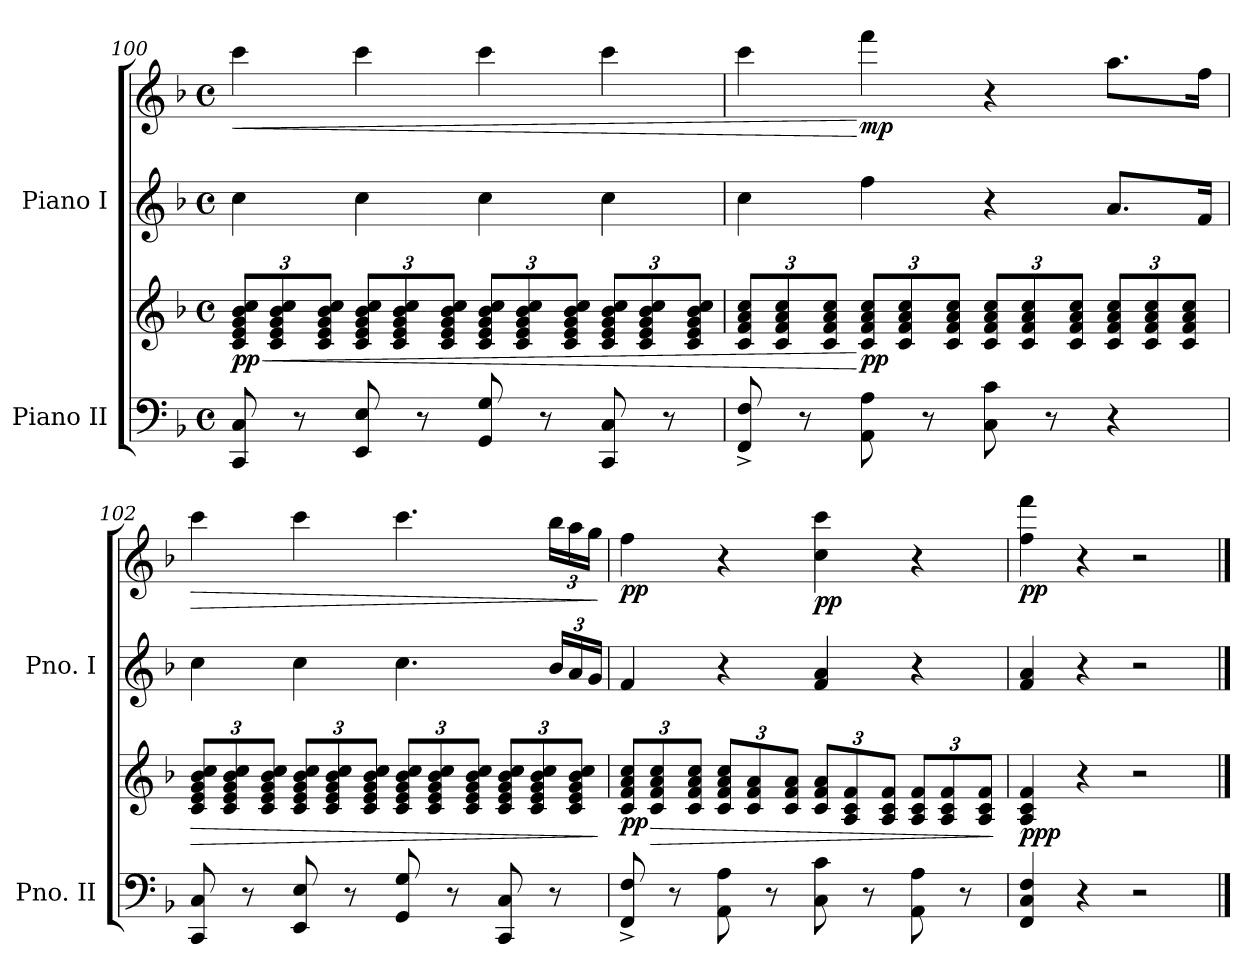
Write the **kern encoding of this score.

**kern	**kern	**dynam	**kern	**kern	**dynam
*part2	*part2	*part2	*part1	*part1	*part1
*staff4	*staff3	*staff3/4	*staff2	*staff1	*staff1/2
*I"Piano II	*	*	*I"Piano I	*	*
*I'Pno. II	*	*	*I'Pno. I	*	*
*clefF4	*clefG2	*	*clefG2	*clefG2	*
*k[b-]	*k[b-]	*	*k[b-]	*k[b-]	*
*M4/4	*M4/4	*	*M4/4	*M4/4	*
*met(c)	*met(c)	*	*met(c)	*met(c)	*
*	*Xbrackettup	*	*	*	*
=100	=100	=100	=100	=100	=100
!	!	!LO:HP:b	!	!	!LO:HP:b
!	!	!LO:DY:n=1:b	!	!	!
8CC!/ 8C!/	12c!/ 12e!/ 12g!/ 12b-!/ 12cc!/L	< pp	4cc\	4ccc\	<
.	12c!/ 12e!/ 12g!/ 12b-!/ 12cc!/	.	.	.	.
8r	.	.	.	.	.
.	12c!/ 12e!/ 12g!/ 12b-!/ 12cc!/J	.	.	.	.
8EE!/ 8E!/	12c!/ 12e!/ 12g!/ 12b-!/ 12cc!/L	.	4cc\	4ccc\	.
.	12c!/ 12e!/ 12g!/ 12b-!/ 12cc!/	.	.	.	.
8r	.	.	.	.	.
.	12c!/ 12e!/ 12g!/ 12b-!/ 12cc!/J	.	.	.	.
8GG!/ 8G!/	12c!/ 12e!/ 12g!/ 12b-!/ 12cc!/L	.	4cc\	4ccc\	.
.	12c!/ 12e!/ 12g!/ 12b-!/ 12cc!/	.	.	.	.
8r	.	.	.	.	.
.	12c!/ 12e!/ 12g!/ 12b-!/ 12cc!/J	.	.	.	.
8CC!/ 8C!/	12c!/ 12e!/ 12g!/ 12b-!/ 12cc!/L	.	4cc\	4ccc\	.
.	12c!/ 12e!/ 12g!/ 12b-!/ 12cc!/	.	.	.	.
8r	.	.	.	.	.
.	12c!/ 12e!/ 12g!/ 12b-!/ 12cc!/J	.	.	.	.
=101	=101	=101	=101	=101	=101
8FF!/^ 8F!/^	12c!/ 12f!/ 12a!/ 12cc!/L	.	4cc\	4ccc\	.
.	12c!/ 12f!/ 12a!/ 12cc!/	.	.	.	.
8r	.	.	.	.	.
.	12c!/ 12f!/ 12a!/ 12cc!/J	.	.	.	.
!	!	!LO:DY:n=1:b	!	!	!LO:DY:n=1:b
8AA!\ 8A!\	12c!/ 12f!/ 12a!/ 12cc!/L	[ pp	4ff\	4fff\	[ mp
.	12c!/ 12f!/ 12a!/ 12cc!/	.	.	.	.
8r	.	.	.	.	.
.	12c!/ 12f!/ 12a!/ 12cc!/J	.	.	.	.
8C!\ 8c!\	12c!/ 12f!/ 12a!/ 12cc!/L	.	4r	4r	.
.	12c!/ 12f!/ 12a!/ 12cc!/	.	.	.	.
8r	.	.	.	.	.
.	12c!/ 12f!/ 12a!/ 12cc!/J	.	.	.	.
4r	12c!/ 12f!/ 12a!/ 12cc!/L	.	8.a/L	8.aa\L	.
.	12c!/ 12f!/ 12a!/ 12cc!/	.	.	.	.
.	12c!/ 12f!/ 12a!/ 12cc!/J	.	.	.	.
.	.	.	16f/Jk	16ff\Jk	.
!!LO:PB:g=z
=102	=102	=102	=102	=102	=102
!	!	!LO:HP:b	!	!	!LO:HP:b
8CC!/ 8C!/	12c!/ 12e!/ 12g!/ 12b-!/ 12cc!/L	>	4cc\	4ccc\	>
.	12c!/ 12e!/ 12g!/ 12b-!/ 12cc!/	.	.	.	.
8r	.	.	.	.	.
.	12c!/ 12e!/ 12g!/ 12b-!/ 12cc!/J	.	.	.	.
8EE!/ 8E!/	12c!/ 12e!/ 12g!/ 12b-!/ 12cc!/L	.	4cc\	4ccc\	.
.	12c!/ 12e!/ 12g!/ 12b-!/ 12cc!/	.	.	.	.
8r	.	.	.	.	.
.	12c!/ 12e!/ 12g!/ 12b-!/ 12cc!/J	.	.	.	.
8GG!/ 8G!/	12c!/ 12e!/ 12g!/ 12b-!/ 12cc!/L	.	4.cc\	4.ccc\	.
.	12c!/ 12e!/ 12g!/ 12b-!/ 12cc!/	.	.	.	.
8r	.	.	.	.	.
.	12c!/ 12e!/ 12g!/ 12b-!/ 12cc!/J	.	.	.	.
8CC!/ 8C!/	12c!/ 12e!/ 12g!/ 12b-!/ 12cc!/L	.	.	.	.
.	12c!/ 12e!/ 12g!/ 12b-!/ 12cc!/	.	.	.	.
*	*	*	*Xbrackettup	*Xbrackettup	*
8r	.	.	24b-/LL	24bb-\LL	.
.	12c!/ 12e!/ 12g!/ 12b-!/ 12cc!/J	.	24a/	24aa\	.
.	.	.	24g/JJ	24gg\JJ	.
.	.	]	.	.	]
=103	=103	=103	=103	=103	=103
!	!	!LO:HP:b	!	!	!
!	!	!LO:DY:n=1:b	!	!	!LO:DY:b
8FF!/^ 8F!/^	12c!/ 12f!/ 12a!/ 12cc!/L	> pp	4f/	4ff\	pp
.	12c!/ 12f!/ 12a!/ 12cc!/	.	.	.	.
8r	.	.	.	.	.
.	12c!/ 12f!/ 12a!/ 12cc!/J	.	.	.	.
8AA!\ 8A!\	12c!/ 12f!/ 12a!/ 12cc!/L	.	4r	4r	.
.	12c!/ 12f!/ 12a!/	.	.	.	.
8r	.	.	.	.	.
.	12c!/ 12f!/ 12a!/J	.	.	.	.
!	!	!	!	!	!LO:DY:b
8C!\ 8c!\	12c!/ 12f!/ 12a!/L	.	4f/ 4a/	4cc\ 4ccc\	pp
.	12A!/ 12c!/ 12f!/	.	.	.	.
8r	.	.	.	.	.
.	12A!/ 12c!/ 12f!/J	.	.	.	.
8AA!\ 8A!\	12A!/ 12c!/ 12f!/L	.	4r	4r	.
.	12A!/ 12c!/ 12f!/	.	.	.	.
8r	.	.	.	.	.
.	12A!/ 12c!/ 12f!/J	.	.	.	.
.	.	]	.	.	.
=104	=104	=104	=104	=104	=104
!	!	!LO:DY:b	!	!	!LO:DY:b
4FF!/ 4C!/ 4F!/	4A!/ 4c!/ 4f!/	ppp	4f/ 4a/	4ff\ 4fff\	pp
4r	4r	.	4r	4r	.
2r	2r	.	2r	2r	.
==	==	==	==	==	==
*-	*-	*-	*-	*-	*-
